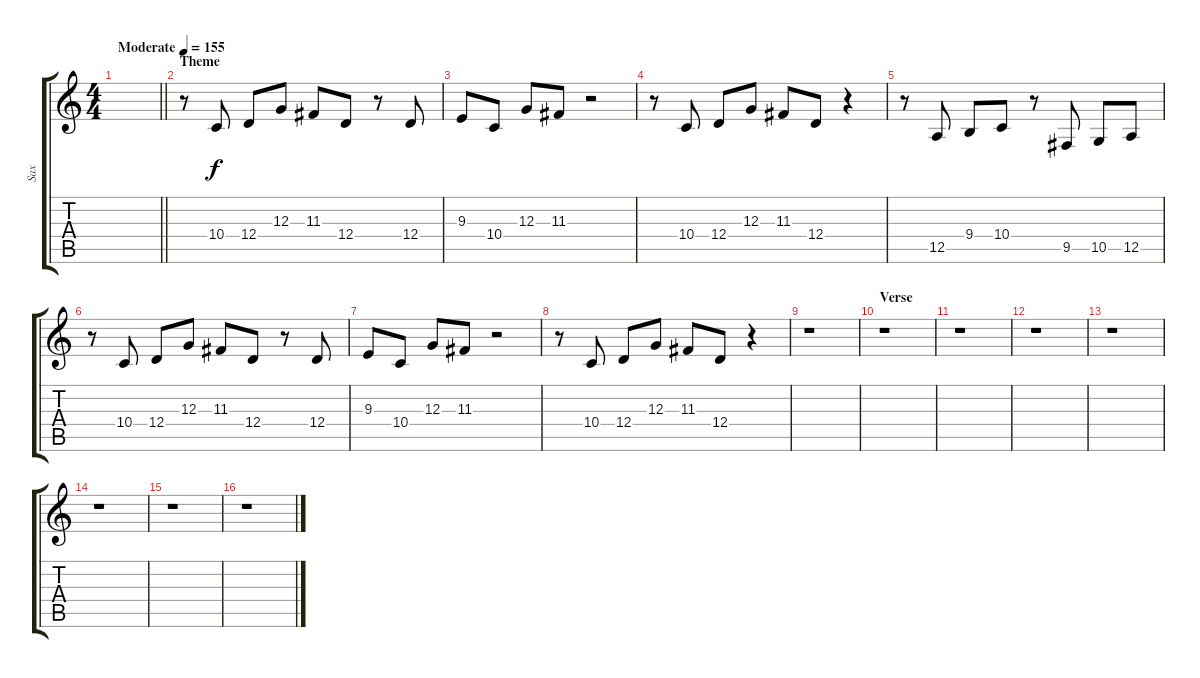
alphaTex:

\track ("Sax" "Sax") {instrument tenorsax}
\staff {score tabs}
\tuning (E4 B3 G3 D3 A2 E2) {hide}
\ts (4 4)
\tempo (155 "Moderate")
\clef g2
\barLineRight lightlight
\ks c
|
\section ("" "Theme")
r.8 10.4.8 12.4.8 12.3.8 11.3.8 12.4.8 r.8 12.4.8 |
9.3.8 10.4.8 12.3.8 11.3.8 r.2 |
r.8 10.4.8 12.4.8 12.3.8 11.3.8 12.4.8 r.4 |
r.8 12.5.8 9.4.8 10.4.8 r.8 9.5.8 10.5.8 12.5.8 |
r.8 10.4.8 12.4.8 12.3.8 11.3.8 12.4.8 r.8 12.4.8 |
9.3.8 10.4.8 12.3.8 11.3.8 r.2 |
r.8 10.4.8 12.4.8 12.3.8 11.3.8 12.4.8 r.4 |
r.1 |
\section ("" "Verse")
r.1 |
r.1 |
r.1 |
r.1 |
r.1 |
r.1 |
r.1
